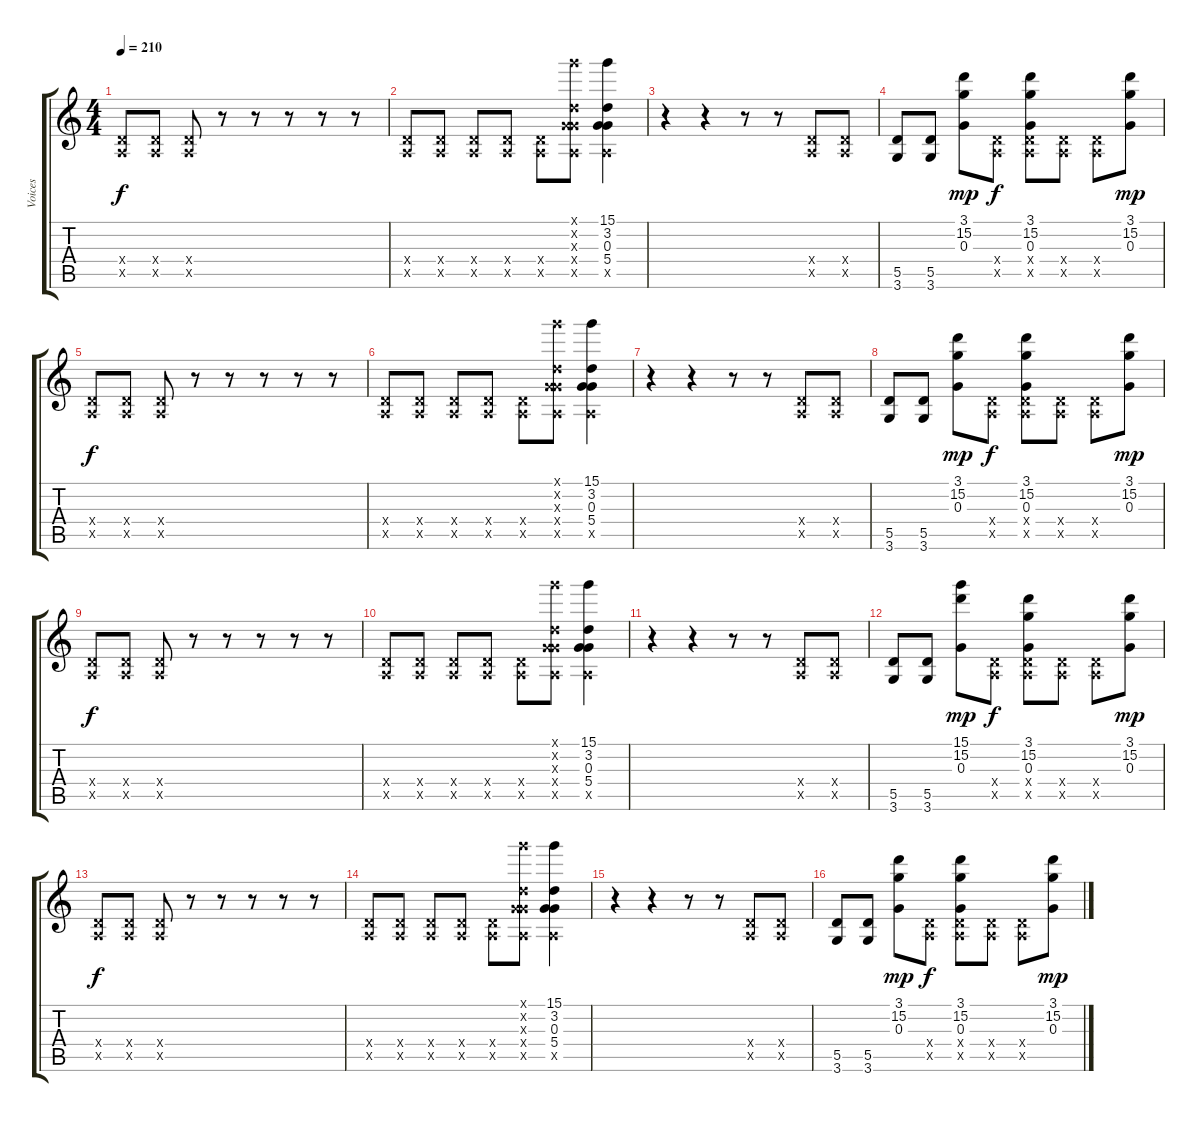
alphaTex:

\track ("Voices " "Voices ") {instrument overdrivenguitar}
\staff {score tabs}
\tuning (E4 B3 G3 D3 A2 E2) {hide}
\ts (4 4)
\tempo 210
\clef g2
\ks c
(0.4{x} 0.5{x}).8{dy f} (0.4{x} 0.5{x}).8 (0.4{x} 0.5{x}).8 r.8 r.8 r.8 r.8 r.8 |
(0.4{x} 0.5{x}).8 (0.4{x} 0.5{x}).8 (0.4{x} 0.5{x}).8 (0.4{x} 0.5{x}).8 (0.4{x} 0.5{x}).8 (15.1{x} 3.2{x} 0.3{x} 5.4{x} 0.5{x}).8 (15.1 3.2 0.3 5.4 0.5{x}).4 |
r.4 r.4 r.8 r.8 (0.4{x} 0.5{x}).8 (0.4{x} 0.5{x}).8 |
(5.5 3.6).8 (5.5 3.6).8 (3.1 15.2 0.3).8{dy mp} (0.4{x} 0.5{x}).8{dy f} (3.1 15.2 0.3 0.4{x} 0.5{x}).8 (0.4{x} 0.5{x}).8 (0.4{x} 0.5{x}).8 (3.1 15.2 0.3).8{dy mp} |
(0.4{x} 0.5{x}).8{dy f} (0.4{x} 0.5{x}).8 (0.4{x} 0.5{x}).8 r.8 r.8 r.8 r.8 r.8 |
(0.4{x} 0.5{x}).8 (0.4{x} 0.5{x}).8 (0.4{x} 0.5{x}).8 (0.4{x} 0.5{x}).8 (0.4{x} 0.5{x}).8 (15.1{x} 3.2{x} 0.3{x} 5.4{x} 0.5{x}).8 (15.1 3.2 0.3 5.4 0.5{x}).4 |
r.4 r.4 r.8 r.8 (0.4{x} 0.5{x}).8 (0.4{x} 0.5{x}).8 |
(5.5 3.6).8 (5.5 3.6).8 (3.1 15.2 0.3).8{dy mp} (0.4{x} 0.5{x}).8{dy f} (3.1 15.2 0.3 0.4{x} 0.5{x}).8 (0.4{x} 0.5{x}).8 (0.4{x} 0.5{x}).8 (3.1 15.2 0.3).8{dy mp} |
(0.4{x} 0.5{x}).8{dy f} (0.4{x} 0.5{x}).8 (0.4{x} 0.5{x}).8 r.8 r.8 r.8 r.8 r.8 |
(0.4{x} 0.5{x}).8 (0.4{x} 0.5{x}).8 (0.4{x} 0.5{x}).8 (0.4{x} 0.5{x}).8 (0.4{x} 0.5{x}).8 (15.1{x} 3.2{x} 0.3{x} 5.4{x} 0.5{x}).8 (15.1 3.2 0.3 5.4 0.5{x}).4 |
r.4 r.4 r.8 r.8 (0.4{x} 0.5{x}).8 (0.4{x} 0.5{x}).8 |
(5.5 3.6).8 (5.5 3.6).8 (15.1 15.2 0.3).8{dy mp} (0.4{x} 0.5{x}).8{dy f} (3.1 15.2 0.3 0.4{x} 0.5{x}).8 (0.4{x} 0.5{x}).8 (0.4{x} 0.5{x}).8 (3.1 15.2 0.3).8{dy mp} |
(0.4{x} 0.5{x}).8{dy f} (0.4{x} 0.5{x}).8 (0.4{x} 0.5{x}).8 r.8 r.8 r.8 r.8 r.8 |
(0.4{x} 0.5{x}).8 (0.4{x} 0.5{x}).8 (0.4{x} 0.5{x}).8 (0.4{x} 0.5{x}).8 (0.4{x} 0.5{x}).8 (15.1{x} 3.2{x} 0.3{x} 5.4{x} 0.5{x}).8 (15.1 3.2 0.3 5.4 0.5{x}).4 |
r.4 r.4 r.8 r.8 (0.4{x} 0.5{x}).8 (0.4{x} 0.5{x}).8 |
(5.5 3.6).8 (5.5 3.6).8 (3.1 15.2 0.3).8{dy mp} (0.4{x} 0.5{x}).8{dy f} (3.1 15.2 0.3 0.4{x} 0.5{x}).8 (0.4{x} 0.5{x}).8 (0.4{x} 0.5{x}).8 (3.1 15.2 0.3).8{dy mp}
